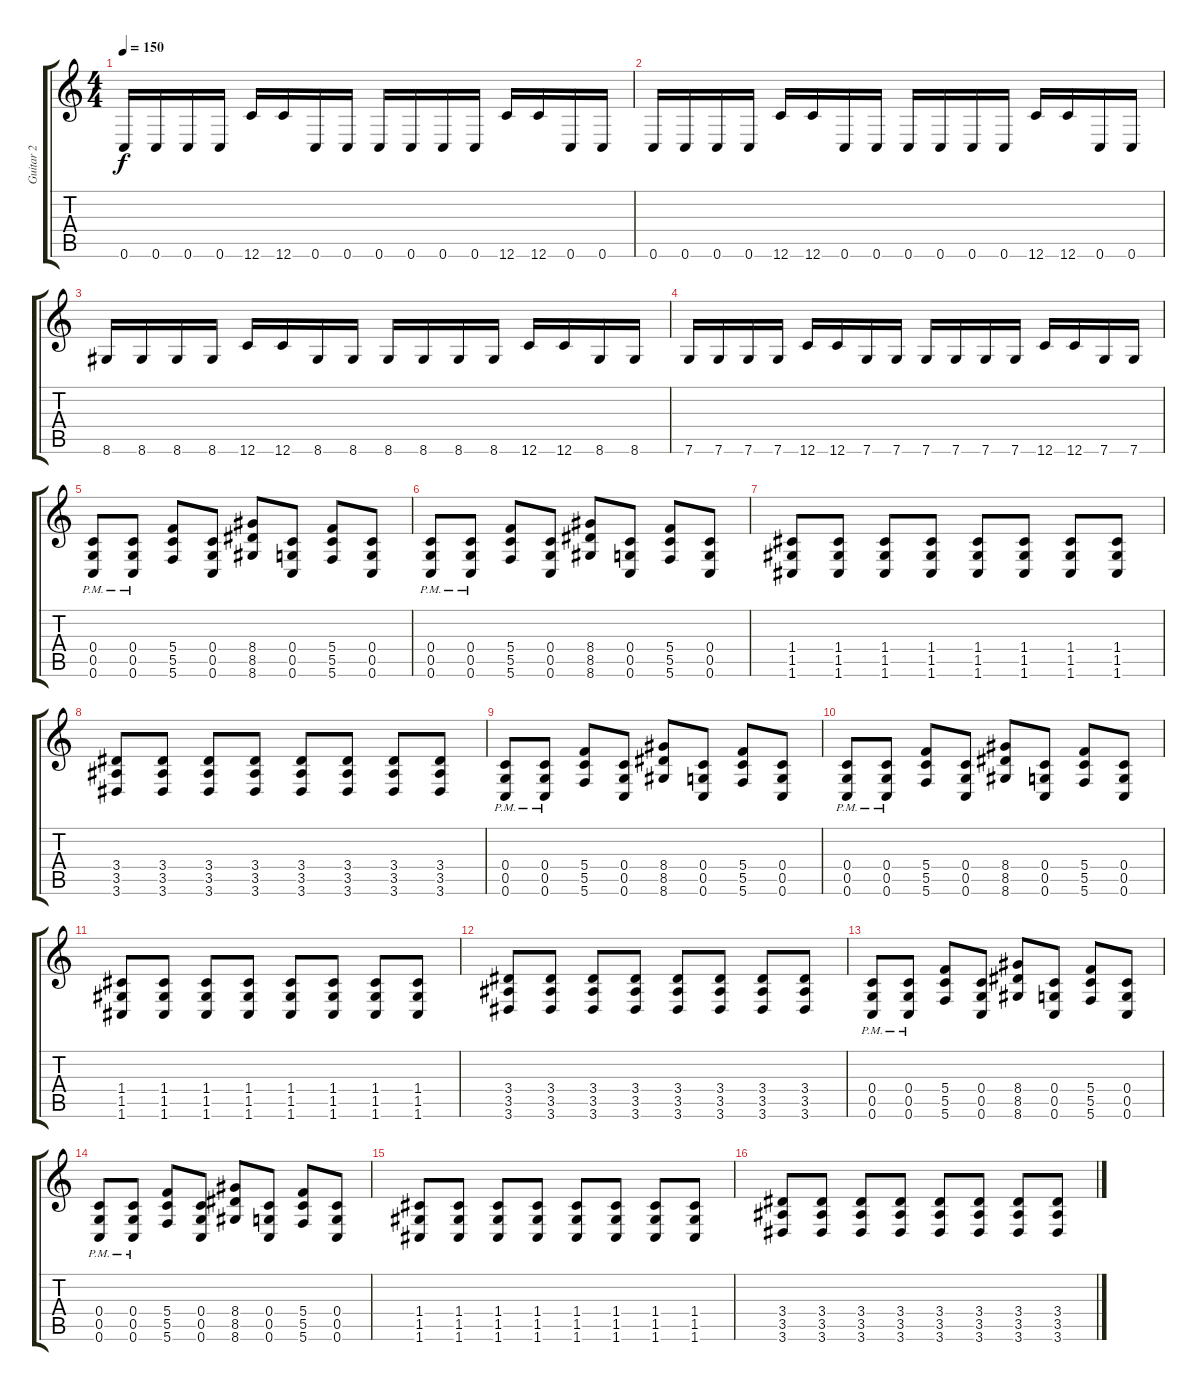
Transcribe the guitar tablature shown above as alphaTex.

\track ("Guitar 2" "Guitar 2") {instrument distortionguitar}
\staff {score tabs}
\tuning (D4 A3 F3 C3 G2 C2) {hide}
\ts (4 4)
\tempo 150
\clef g2
\ks c
0.6.16{dy f} 0.6.16 0.6.16 0.6.16 12.6.16 12.6.16 0.6.16 0.6.16 0.6.16 0.6.16 0.6.16 0.6.16 12.6.16 12.6.16 0.6.16 0.6.16 |
0.6.16 0.6.16 0.6.16 0.6.16 12.6.16 12.6.16 0.6.16 0.6.16 0.6.16 0.6.16 0.6.16 0.6.16 12.6.16 12.6.16 0.6.16 0.6.16 |
8.6.16 8.6.16 8.6.16 8.6.16 12.6.16 12.6.16 8.6.16 8.6.16 8.6.16 8.6.16 8.6.16 8.6.16 12.6.16 12.6.16 8.6.16 8.6.16 |
7.6.16 7.6.16 7.6.16 7.6.16 12.6.16 12.6.16 7.6.16 7.6.16 7.6.16 7.6.16 7.6.16 7.6.16 12.6.16 12.6.16 7.6.16 7.6.16 |
(0.4{pm} 0.5{pm} 0.6{pm}).8 (0.4{pm} 0.5{pm} 0.6{pm}).8 (5.4 5.5 5.6).8 (0.4 0.5 0.6).8 (8.4 8.5 8.6).8 (0.4 0.5 0.6).8 (5.4 5.5 5.6).8 (0.4 0.5 0.6).8 |
(0.4{pm} 0.5{pm} 0.6{pm}).8 (0.4{pm} 0.5{pm} 0.6{pm}).8 (5.4 5.5 5.6).8 (0.4 0.5 0.6).8 (8.4 8.5 8.6).8 (0.4 0.5 0.6).8 (5.4 5.5 5.6).8 (0.4 0.5 0.6).8 |
(1.4 1.5 1.6).8 (1.4 1.5 1.6).8 (1.4 1.5 1.6).8 (1.4 1.5 1.6).8 (1.4 1.5 1.6).8 (1.4 1.5 1.6).8 (1.4 1.5 1.6).8 (1.4 1.5 1.6).8 |
(3.4 3.5 3.6).8 (3.4 3.5 3.6).8 (3.4 3.5 3.6).8 (3.4 3.5 3.6).8 (3.4 3.5 3.6).8 (3.4 3.5 3.6).8 (3.4 3.5 3.6).8 (3.4 3.5 3.6).8 |
(0.4{pm} 0.5{pm} 0.6{pm}).8 (0.4{pm} 0.5{pm} 0.6{pm}).8 (5.4 5.5 5.6).8 (0.4 0.5 0.6).8 (8.4 8.5 8.6).8 (0.4 0.5 0.6).8 (5.4 5.5 5.6).8 (0.4 0.5 0.6).8 |
(0.4{pm} 0.5{pm} 0.6{pm}).8 (0.4{pm} 0.5{pm} 0.6{pm}).8 (5.4 5.5 5.6).8 (0.4 0.5 0.6).8 (8.4 8.5 8.6).8 (0.4 0.5 0.6).8 (5.4 5.5 5.6).8 (0.4 0.5 0.6).8 |
(1.4 1.5 1.6).8 (1.4 1.5 1.6).8 (1.4 1.5 1.6).8 (1.4 1.5 1.6).8 (1.4 1.5 1.6).8 (1.4 1.5 1.6).8 (1.4 1.5 1.6).8 (1.4 1.5 1.6).8 |
(3.4 3.5 3.6).8 (3.4 3.5 3.6).8 (3.4 3.5 3.6).8 (3.4 3.5 3.6).8 (3.4 3.5 3.6).8 (3.4 3.5 3.6).8 (3.4 3.5 3.6).8 (3.4 3.5 3.6).8 |
(0.4{pm} 0.5{pm} 0.6{pm}).8 (0.4{pm} 0.5{pm} 0.6{pm}).8 (5.4 5.5 5.6).8 (0.4 0.5 0.6).8 (8.4 8.5 8.6).8 (0.4 0.5 0.6).8 (5.4 5.5 5.6).8 (0.4 0.5 0.6).8 |
(0.4{pm} 0.5{pm} 0.6{pm}).8 (0.4{pm} 0.5{pm} 0.6{pm}).8 (5.4 5.5 5.6).8 (0.4 0.5 0.6).8 (8.4 8.5 8.6).8 (0.4 0.5 0.6).8 (5.4 5.5 5.6).8 (0.4 0.5 0.6).8 |
(1.4 1.5 1.6).8 (1.4 1.5 1.6).8 (1.4 1.5 1.6).8 (1.4 1.5 1.6).8 (1.4 1.5 1.6).8 (1.4 1.5 1.6).8 (1.4 1.5 1.6).8 (1.4 1.5 1.6).8 |
(3.4 3.5 3.6).8 (3.4 3.5 3.6).8 (3.4 3.5 3.6).8 (3.4 3.5 3.6).8 (3.4 3.5 3.6).8 (3.4 3.5 3.6).8 (3.4 3.5 3.6).8 (3.4 3.5 3.6).8
